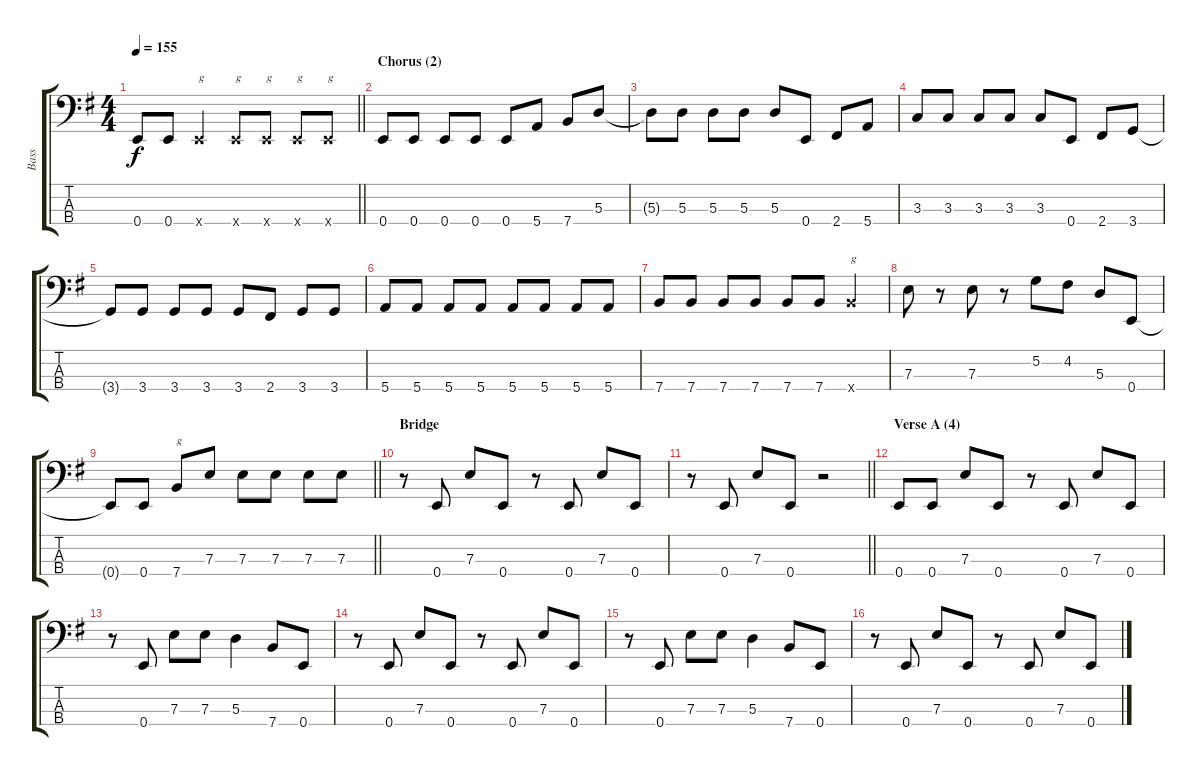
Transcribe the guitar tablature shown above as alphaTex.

\track ("Bass" "Bass") {instrument electricbassfinger}
\staff {score tabs}
\tuning (G2 D2 A1 E1) {hide}
\ts (4 4)
\tempo 155
\clef f4
\barLineRight lightlight
\ks eminor
0.4{t}.8{dy f} 0.4.8 0.4{x}.4{txt "g"} 0.4{x}.8{txt "g"} 0.4{x}.8{txt "g"} 0.4{x}.8{txt "g"} 0.4{x}.8{txt "g"} |
\section ("" "Chorus (2)")
0.4.8 0.4.8 0.4.8 0.4.8 0.4.8 5.4.8 7.4.8 5.3.8 |
5.3{t}.8 5.3.8 5.3.8 5.3.8 5.3.8 0.4.8 2.4.8 5.4.8 |
3.3.8 3.3.8 3.3.8 3.3.8 3.3.8 0.4.8 2.4.8 3.4.8 |
3.4{t}.8 3.4.8 3.4.8 3.4.8 3.4.8 2.4.8 3.4.8 3.4.8 |
5.4.8 5.4.8 5.4.8 5.4.8 5.4.8 5.4.8 5.4.8 5.4.8 |
7.4.8 7.4.8 7.4.8 7.4.8 7.4.8 7.4.8 7.4{x}.4{txt "g"} |
7.3.8 r.8 7.3.8 r.8 5.2.8 4.2.8 5.3.8 0.4.8 |
\barLineRight lightlight
0.4{t}.8 0.4.8 7.4.8{txt "g"} 7.3.8 7.3.8 7.3.8 7.3.8 7.3.8 |
\section ("" "Bridge")
r.8 0.4.8 7.3.8 0.4.8 r.8 0.4.8 7.3.8 0.4.8 |
\barLineRight lightlight
r.8 0.4.8 7.3.8 0.4.8 r.2 |
\section ("" "Verse A (4)")
0.4.8 0.4.8 7.3.8 0.4.8 r.8 0.4.8 7.3.8 0.4.8 |
r.8 0.4.8 7.3.8 7.3.8 5.3.4 7.4.8 0.4.8 |
r.8 0.4.8 7.3.8 0.4.8 r.8 0.4.8 7.3.8 0.4.8 |
r.8 0.4.8 7.3.8 7.3.8 5.3.4 7.4.8 0.4.8 |
r.8 0.4.8 7.3.8 0.4.8 r.8 0.4.8 7.3.8 0.4.8
